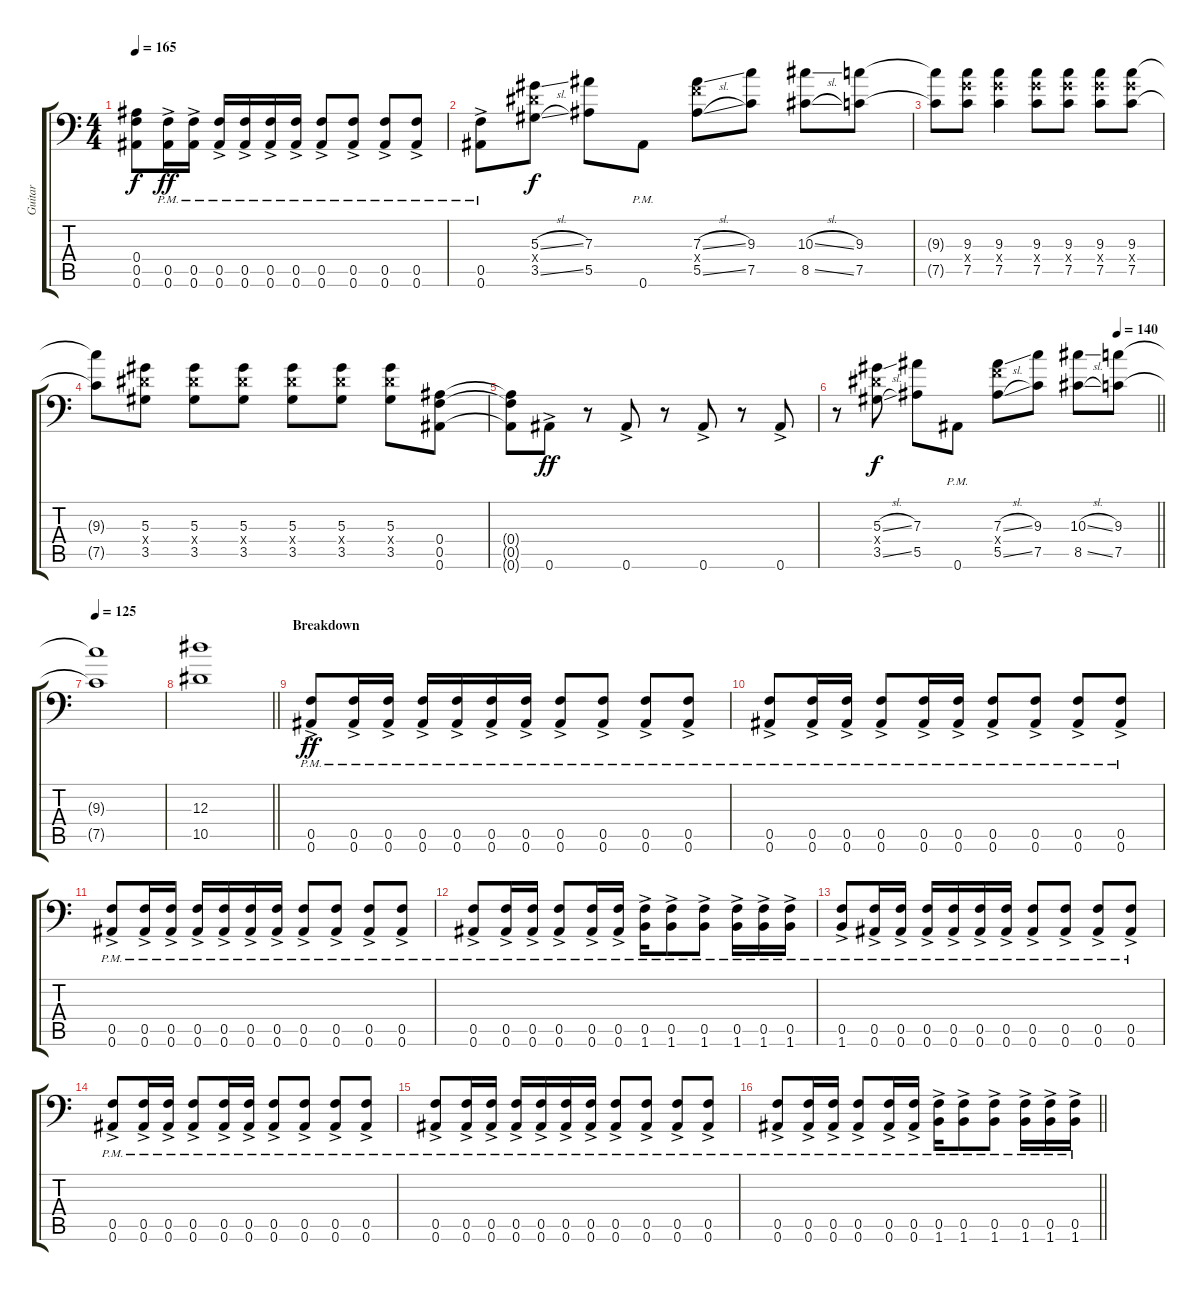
\track ("Guitar" "Guitar") {instrument distortionguitar}
\staff {score tabs}
\tuning (C4 G3 Eb3 Bb2 F2 Bb1) {hide}
\ts (4 4)
\tempo 165
\clef f4
\ks c
(0.4{t} 0.5{t} 0.6{t}).8{dy f} (0.5{ac pm} 0.6{ac pm}).16{dy ff} (0.5{ac pm} 0.6{ac pm}).16 (0.5{ac pm} 0.6{ac pm}).16 (0.5{ac pm} 0.6{ac pm}).16 (0.5{ac pm} 0.6{ac pm}).16 (0.5{ac pm} 0.6{ac pm}).16 (0.5{ac pm} 0.6{ac pm}).8 (0.5{ac pm} 0.6{ac pm}).8 (0.5{ac pm} 0.6{ac pm}).8 (0.5{ac pm} 0.6{ac pm}).8 |
(0.5{ac pm} 0.6{ac pm}).8 (5.3{sl} 5.4{x} 3.5{sl}).8{dy f} (7.3 5.5).8 0.6{pm}.8 (7.3{sl} 7.4{x} 5.5{sl}).8 (9.3 7.5).8 (10.3{sl} 8.5{sl}).8 (9.3 7.5).8 |
(9.3{t} 7.5{t}).8 (9.3 9.4{x} 7.5).8 (9.3 9.4{x} 7.5).4 (9.3 9.4{x} 7.5).8 (9.3 9.4{x} 7.5).8 (9.3 9.4{x} 7.5).8 (9.3 9.4{x} 7.5).8 |
(9.3{t} 7.5{t}).8 (5.3 5.4{x} 3.5).8 (5.3 5.4{x} 3.5).8 (5.3 5.4{x} 3.5).8 (5.3 5.4{x} 3.5).8 (5.3 5.4{x} 3.5).8 (5.3 5.4{x} 3.5).8 (0.4 0.5 0.6).8 |
(0.4{t} 0.5{t} 0.6{t}).8 0.6{ac}.8{dy ff} r.8 0.6{ac}.8 r.8 0.6{ac}.8 r.8 0.6{ac}.8 |
\tempo (140 0.875)
\barLineRight lightlight
r.8 (5.3{sl} 5.4{x} 3.5{sl}).8{dy f} (7.3 5.5).8 0.6{pm}.8 (7.3{sl} 7.4{x} 5.5{sl}).8 (9.3 7.5).8 (10.3{sl} 8.5{sl}).8 (9.3 7.5).8 |
\section ("" "")
\tempo 125
(9.3{t} 7.5{t}).1 |
\barLineRight lightlight
(12.3 10.5).1 |
\section ("" "Breakdown")
(0.5{ac pm} 0.6{ac pm}).8{dy ff} (0.5{ac pm} 0.6{ac pm}).16 (0.5{ac pm} 0.6{ac pm}).16 (0.5{ac pm} 0.6{ac pm}).16 (0.5{ac pm} 0.6{ac pm}).16 (0.5{ac pm} 0.6{ac pm}).16 (0.5{ac pm} 0.6{ac pm}).16 (0.5{ac pm} 0.6{ac pm}).8 (0.5{ac pm} 0.6{ac pm}).8 (0.5{ac pm} 0.6{ac pm}).8 (0.5{ac pm} 0.6{ac pm}).8 |
(0.5{ac pm} 0.6{ac pm}).8 (0.5{ac pm} 0.6{ac pm}).16 (0.5{ac pm} 0.6{ac pm}).16 (0.5{ac pm} 0.6{ac pm}).8 (0.5{ac pm} 0.6{ac pm}).16 (0.5{ac pm} 0.6{ac pm}).16 (0.5{ac pm} 0.6{ac pm}).8 (0.5{ac pm} 0.6{ac pm}).8 (0.5{ac pm} 0.6{ac pm}).8 (0.5{ac pm} 0.6{ac pm}).8 |
(0.5{ac pm} 0.6{ac pm}).8 (0.5{ac pm} 0.6{ac pm}).16 (0.5{ac pm} 0.6{ac pm}).16 (0.5{ac pm} 0.6{ac pm}).16 (0.5{ac pm} 0.6{ac pm}).16 (0.5{ac pm} 0.6{ac pm}).16 (0.5{ac pm} 0.6{ac pm}).16 (0.5{ac pm} 0.6{ac pm}).8 (0.5{ac pm} 0.6{ac pm}).8 (0.5{ac pm} 0.6{ac pm}).8 (0.5{ac pm} 0.6{ac pm}).8 |
(0.5{ac pm} 0.6{ac pm}).8 (0.5{ac pm} 0.6{ac pm}).16 (0.5{ac pm} 0.6{ac pm}).16 (0.5{ac pm} 0.6{ac pm}).8 (0.5{ac pm} 0.6{ac pm}).16 (0.5{ac pm} 0.6{ac pm}).16 (0.5{ac pm} 1.6{ac pm}).16 (0.5{ac pm} 1.6{ac pm}).8 (0.5{ac pm} 1.6{ac pm}).8 (0.5{ac pm} 1.6{ac pm}).16 (0.5{ac pm} 1.6{ac pm}).16 (0.5{ac pm} 1.6{ac pm}).16 |
(0.5{ac pm} 1.6{ac pm}).8 (0.5{ac pm} 0.6{ac pm}).16 (0.5{ac pm} 0.6{ac pm}).16 (0.5{ac pm} 0.6{ac pm}).16 (0.5{ac pm} 0.6{ac pm}).16 (0.5{ac pm} 0.6{ac pm}).16 (0.5{ac pm} 0.6{ac pm}).16 (0.5{ac pm} 0.6{ac pm}).8 (0.5{ac pm} 0.6{ac pm}).8 (0.5{ac pm} 0.6{ac pm}).8 (0.5{ac pm} 0.6{ac pm}).8 |
(0.5{ac pm} 0.6{ac pm}).8 (0.5{ac pm} 0.6{ac pm}).16 (0.5{ac pm} 0.6{ac pm}).16 (0.5{ac pm} 0.6{ac pm}).8 (0.5{ac pm} 0.6{ac pm}).16 (0.5{ac pm} 0.6{ac pm}).16 (0.5{ac pm} 0.6{ac pm}).8 (0.5{ac pm} 0.6{ac pm}).8 (0.5{ac pm} 0.6{ac pm}).8 (0.5{ac pm} 0.6{ac pm}).8 |
(0.5{ac pm} 0.6{ac pm}).8 (0.5{ac pm} 0.6{ac pm}).16 (0.5{ac pm} 0.6{ac pm}).16 (0.5{ac pm} 0.6{ac pm}).16 (0.5{ac pm} 0.6{ac pm}).16 (0.5{ac pm} 0.6{ac pm}).16 (0.5{ac pm} 0.6{ac pm}).16 (0.5{ac pm} 0.6{ac pm}).8 (0.5{ac pm} 0.6{ac pm}).8 (0.5{ac pm} 0.6{ac pm}).8 (0.5{ac pm} 0.6{ac pm}).8 |
\barLineRight lightlight
(0.5{ac pm} 0.6{ac pm}).8 (0.5{ac pm} 0.6{ac pm}).16 (0.5{ac pm} 0.6{ac pm}).16 (0.5{ac pm} 0.6{ac pm}).8 (0.5{ac pm} 0.6{ac pm}).16 (0.5{ac pm} 0.6{ac pm}).16 (0.5{ac pm} 1.6{ac pm}).16 (0.5{ac pm} 1.6{ac pm}).8 (0.5{ac pm} 1.6{ac pm}).8 (0.5{ac pm} 1.6{ac pm}).16 (0.5{ac pm} 1.6{ac pm}).16 (0.5{ac pm} 1.6{ac pm}).16
